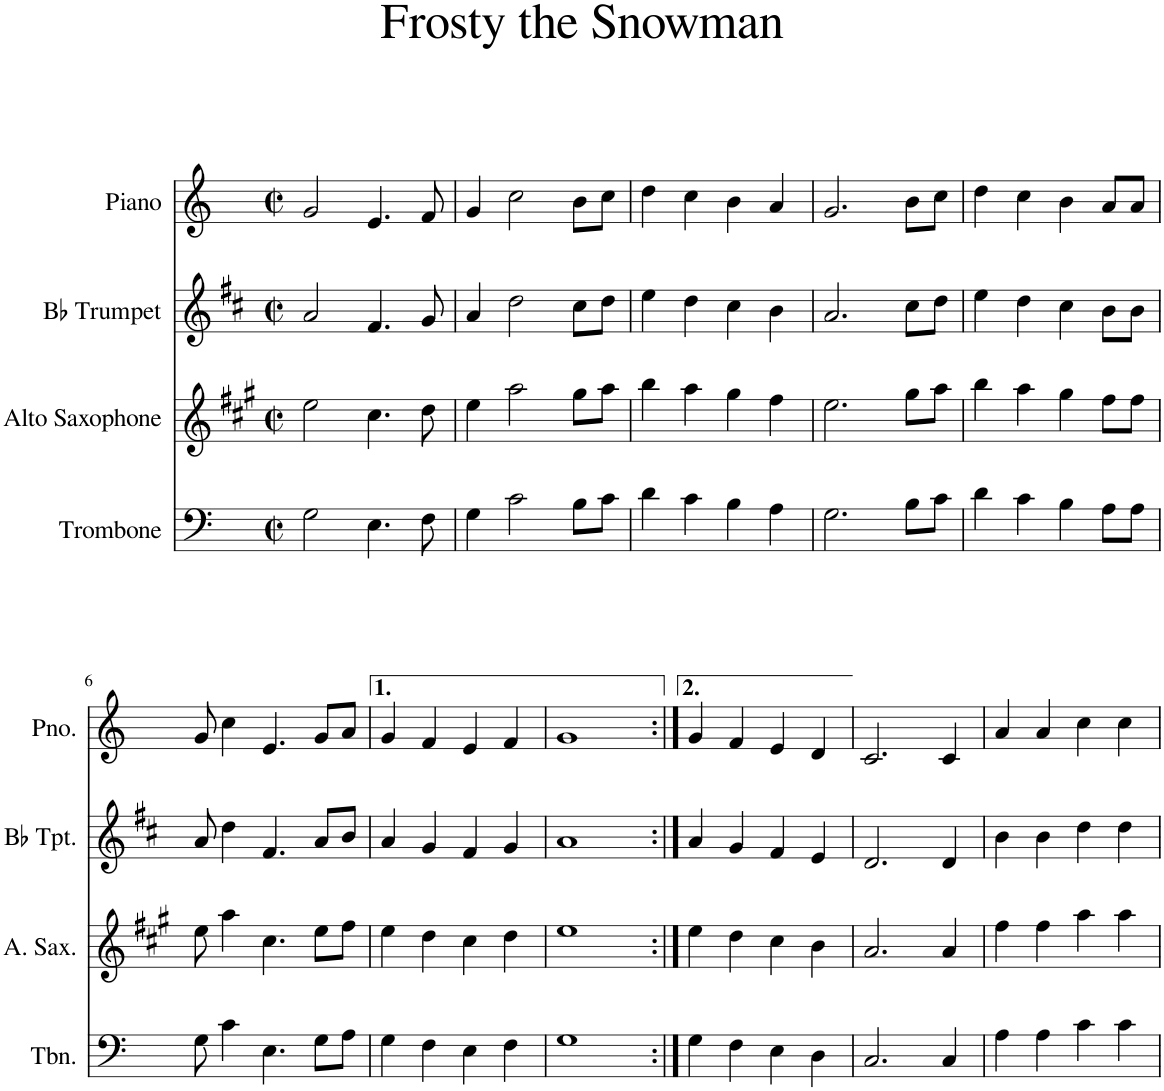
**kern	**kern	**kern	**kern
*part4	*part3	*part2	*part1
*staff4	*staff3	*staff2	*staff1
*I"Trombone	*I"Alto Saxophone	*I"Bb Trumpet	*I"Piano
*I'Tbn.	*I'A. Sax.	*I'Bb Tpt.	*I'Pno.
*clefF4	*clefG2	*clefG2	*clefG2
*	*Trd5c9	*Trd1c2	*
*k[]	*k[f#c#g#]	*k[f#c#]	*k[]
*M2/2	*M2/2	*M2/2	*M2/2
*met(c|)	*met(c|)	*met(c|)	*met(c|)
=1	=1	=1	=1
2G\	2ee\	2a/	2g/
4.E\	4.cc#\	4.f#/	4.e/
8F\	8dd\	8g/	8f/
=2	=2	=2	=2
4G\	4ee\	4a/	4g/
2c\	2aa\	2dd\	2cc\
8B\L	8gg#\L	8cc#\L	8b\L
8c\J	8aa\J	8dd\J	8cc\J
=3	=3	=3	=3
4d\	4bb\	4ee\	4dd\
4c\	4aa\	4dd\	4cc\
4B\	4gg#\	4cc#\	4b\
4A\	4ff#\	4b\	4a/
=4	=4	=4	=4
2.G\	2.ee\	2.a/	2.g/
8B\L	8gg#\L	8cc#\L	8b\L
8c\J	8aa\J	8dd\J	8cc\J
=5	=5	=5	=5
4d\	4bb\	4ee\	4dd\
4c\	4aa\	4dd\	4cc\
4B\	4gg#\	4cc#\	4b\
8A\L	8ff#\L	8b\L	8a/L
8A\J	8ff#\J	8b\J	8a/J
!!LO:LB:g=z
=6	=6	=6	=6
8G\	8ee\	8a/	8g/
4c\	4aa\	4dd\	4cc\
4.E\	4.cc#\	4.f#/	4.e/
8G\L	8ee\L	8a/L	8g/L
8A\J	8ff#\J	8b/J	8a/J
=7	=7	=7	=7
4G\	4ee\	4a/	4g/
4F\	4dd\	4g/	4f/
4E\	4cc#\	4f#/	4e/
4F\	4dd\	4g/	4f/
=8	=8	=8	=8
1G	1ee	1a	1g
=9:|!	=9:|!	=9:|!	=9:|!
4G\	4ee\	4a/	4g/
4F\	4dd\	4g/	4f/
4E\	4cc#\	4f#/	4e/
4D\	4b\	4e/	4d/
=10	=10	=10	=10
2.C/	2.a/	2.d/	2.c/
4C/	4a/	4d/	4c/
=11	=11	=11	=11
4A\	4ff#\	4b\	4a/
4A\	4ff#\	4b\	4a/
4c\	4aa\	4dd\	4cc\
4c\	4aa\	4dd\	4cc\
=	=	=	=
*-	*-	*-	*-
